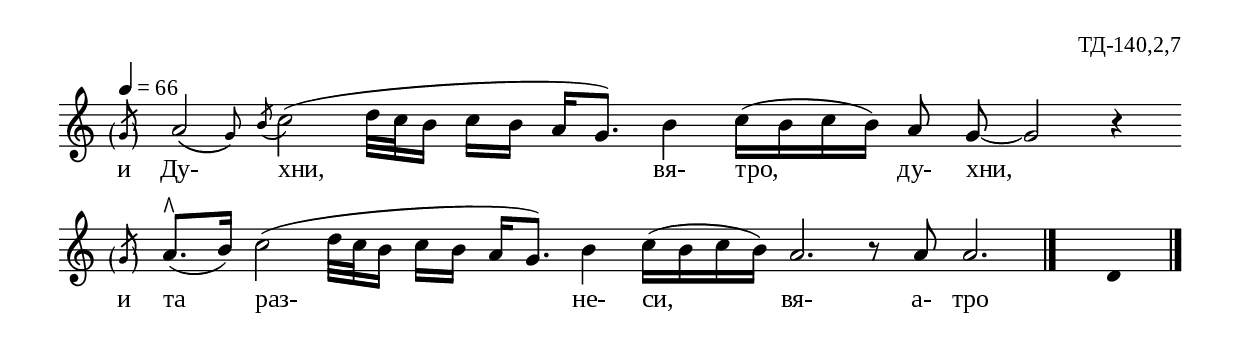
%{
td_140_2_07
%}

\include "td-preamble.ly"

\score {
\relative c'' {
\tempo 4 = 66
\cadenzaOn
\par
\iii \parenthesize g8 
\afterGrace a2\( { g8\) } \acciaccatura b8 c2( d32[ c b16] c[ b] a[ g8.])
b4 c16[( b c b]) a8 g\noBeam~ g2 r4
\bar ""
\iii \parenthesize g8 
a8.^\rtoe[( b16]) c2( d32[ c b16] c[ b] a[ g8.]) b4 c16[( b c b]) a2. r8 a8 a2.
 \bar "|." 
s4 \fixB d,
 \bar "|."  
}
\addlyrics { и Ду- хни, вя- тро, ду- хни, 
и та раз- не- си, вя- а- тро }
%
\layout {
   \context { 
	    \Staff \remove "Time_signature_engraver" } 
  indent = #0
  line-width = 190\mm
  ragged-right=##f
}
%
\midi { 
	\context {
		\Score tempoWholesPerMinute = #(ly:make-moment 66 4)
		}
	}
}
%
\header{
  opus = "ТД-140,2,7"
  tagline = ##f
}


